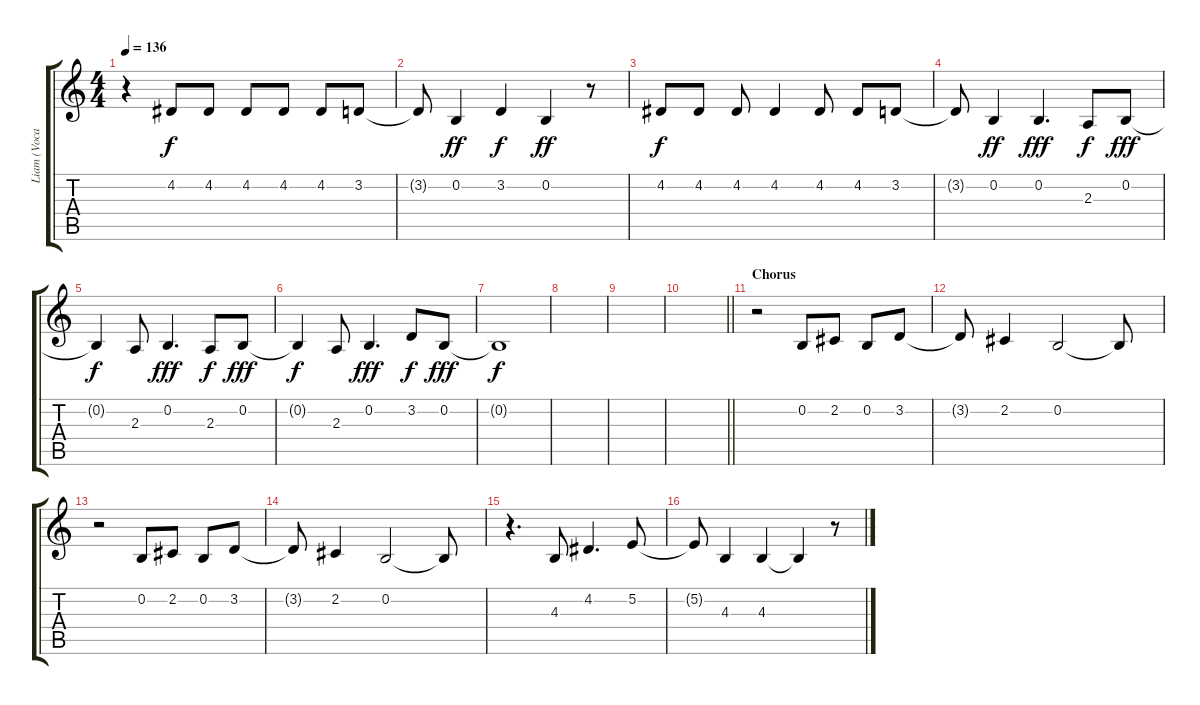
\track ("Liam (Vocals)" "Liam (Voca") {instrument lead2sawtooth}
\staff {score tabs}
\tuning (E4 B3 G3 D3 A2 E2) {hide}
\ts (4 4)
\tempo 136
\clef g2
\ks c
r.4{dy ff} 4.2.8{dy f} 4.2.8 4.2.8 4.2.8 4.2.8 3.2.8 |
3.2{t}.8 0.2.4{dy ff} 3.2.4{dy f} 0.2.4{dy ff} r.8 |
4.2.8{dy f} 4.2.8 4.2.8 4.2.4 4.2.8 4.2.8 3.2.8 |
3.2{t}.8 0.2.4{dy ff} 0.2.4{d dy fff} 2.3.8{dy f} 0.2.8{dy fff} |
0.2{t}.4{dy f} 2.3.8 0.2.4{d dy fff} 2.3.8{dy f} 0.2.8{dy fff} |
0.2{t}.4{dy f} 2.3.8 0.2.4{d dy fff} 3.2.8{dy f} 0.2.8{dy fff} |
0.2{t}.1{dy f} |
|
|
\barLineRight lightlight
|
\section ("" "Chorus")
r.2 0.2.8 2.2.8 0.2.8 3.2.8 |
3.2{t}.8 2.2.4 0.2.2 0.2{t}.8 |
r.2 0.2.8 2.2.8 0.2.8 3.2.8 |
3.2{t}.8 2.2.4 0.2.2 0.2{t}.8 |
r.4{d} 4.3.8 4.2.4{d} 5.2.8 |
5.2{t}.8 4.3.4 4.3.4 4.3{t}.4 r.8
